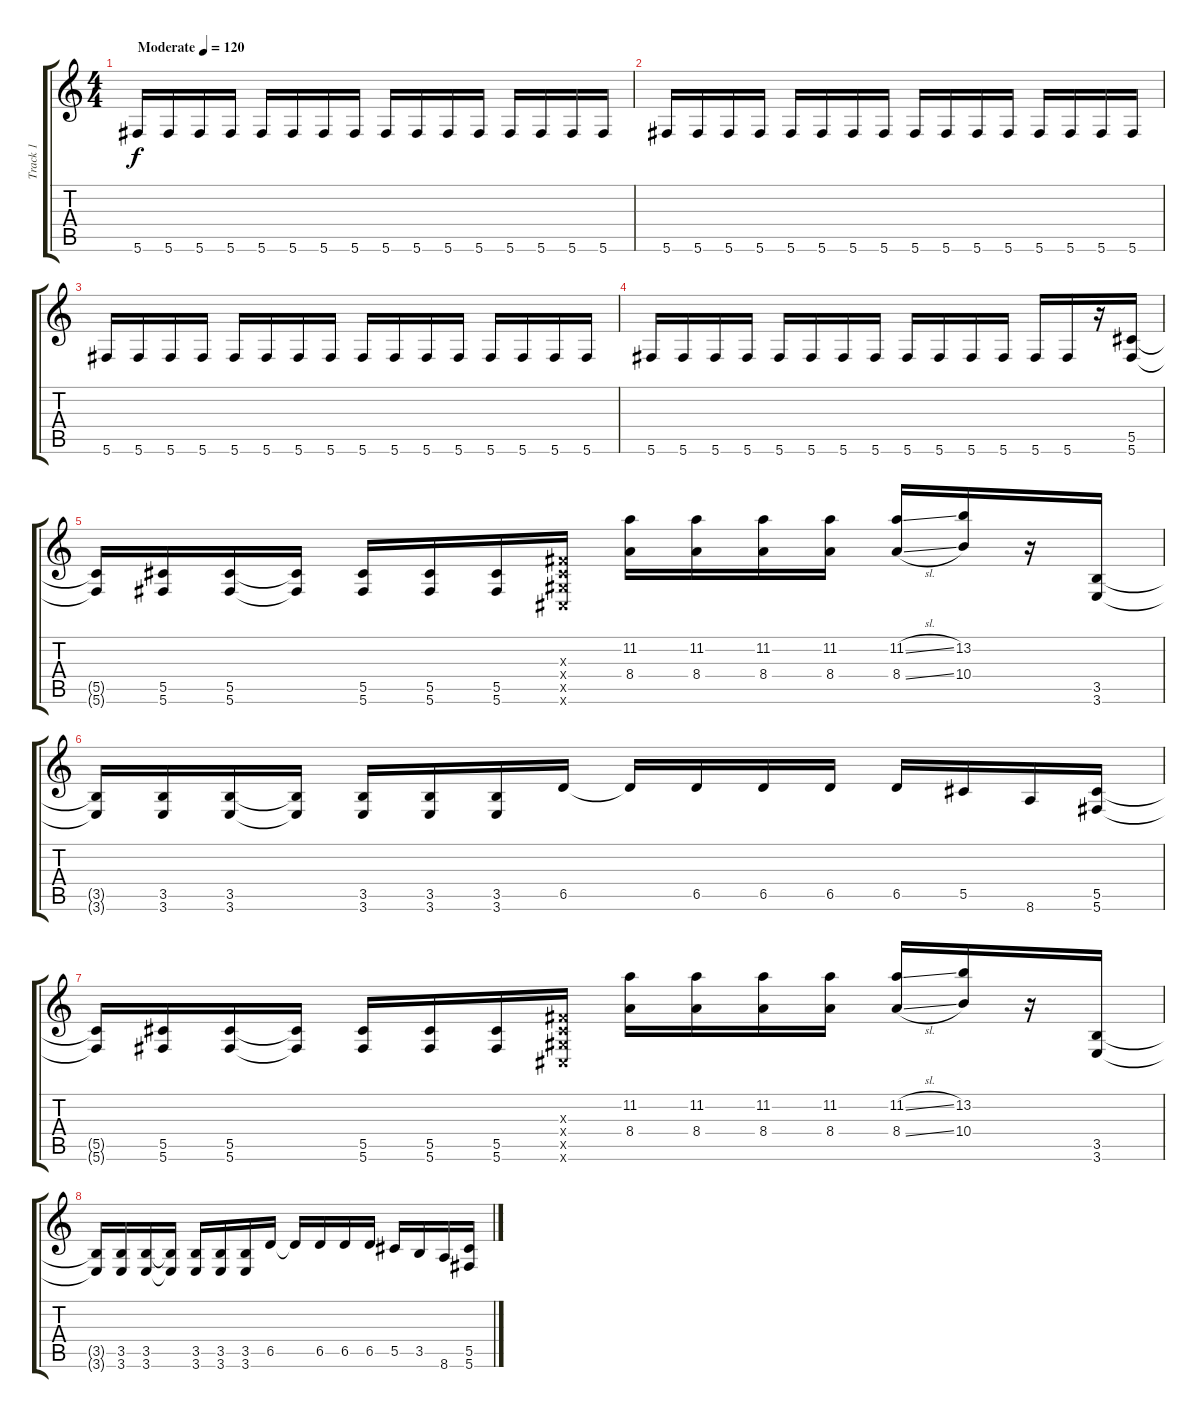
\track ("Track 1" "Track 1") {instrument distortionguitar}
\staff {score tabs}
\tuning (Eb4 Bb3 Gb3 Db3 Ab2 Db2) {hide}
\ts (4 4)
\tempo (120 "Moderate")
\clef g2
\ks c
5.6.16{dy f instrument distortionguitar} 5.6.16 5.6.16 5.6.16 5.6.16 5.6.16 5.6.16 5.6.16 5.6.16 5.6.16 5.6.16 5.6.16 5.6.16 5.6.16 5.6.16 5.6.16 |
5.6.16 5.6.16 5.6.16 5.6.16 5.6.16 5.6.16 5.6.16 5.6.16 5.6.16 5.6.16 5.6.16 5.6.16 5.6.16 5.6.16 5.6.16 5.6.16 |
5.6.16 5.6.16 5.6.16 5.6.16 5.6.16 5.6.16 5.6.16 5.6.16 5.6.16 5.6.16 5.6.16 5.6.16 5.6.16 5.6.16 5.6.16 5.6.16 |
5.6.16 5.6.16 5.6.16 5.6.16 5.6.16 5.6.16 5.6.16 5.6.16 5.6.16 5.6.16 5.6.16 5.6.16 5.6.16 5.6.16 r.16 (5.5 5.6).16 |
(5.5{t} 5.6{t}).16 (5.5 5.6).16 (5.5 5.6).16 (5.5{t} 5.6{t}).16 (5.5 5.6).16 (5.5 5.6).16 (5.5 5.6).16 (0.3{x} 0.4{x} 0.5{x} 0.6{x}).16 (11.2 8.4).16 (11.2 8.4).16 (11.2 8.4).16 (11.2 8.4).16 (11.2{sl} 8.4{sl}).16 (13.2 10.4).16 r.16 (3.5 3.6).16 |
(3.5{t} 3.6{t}).16 (3.5 3.6).16 (3.5 3.6).16 (3.5{t} 3.6{t}).16 (3.5 3.6).16 (3.5 3.6).16 (3.5 3.6).16 6.5.16 6.5{t}.16 6.5.16 6.5.16 6.5.16 6.5.16 5.5.16 8.6.16 (5.5 5.6).16 |
(5.5{t} 5.6{t}).16 (5.5 5.6).16 (5.5 5.6).16 (5.5{t} 5.6{t}).16 (5.5 5.6).16 (5.5 5.6).16 (5.5 5.6).16 (0.3{x} 0.4{x} 0.5{x} 0.6{x}).16 (11.2 8.4).16 (11.2 8.4).16 (11.2 8.4).16 (11.2 8.4).16 (11.2{sl} 8.4{sl}).16 (13.2 10.4).16 r.16 (3.5 3.6).16 |
(3.5{t} 3.6{t}).16 (3.5 3.6).16 (3.5 3.6).16 (3.5{t} 3.6{t}).16 (3.5 3.6).16 (3.5 3.6).16 (3.5 3.6).16 6.5.16 6.5{t}.16 6.5.16 6.5.16 6.5.16 5.5.16 3.5.16 8.6.16 (5.5 5.6).16
